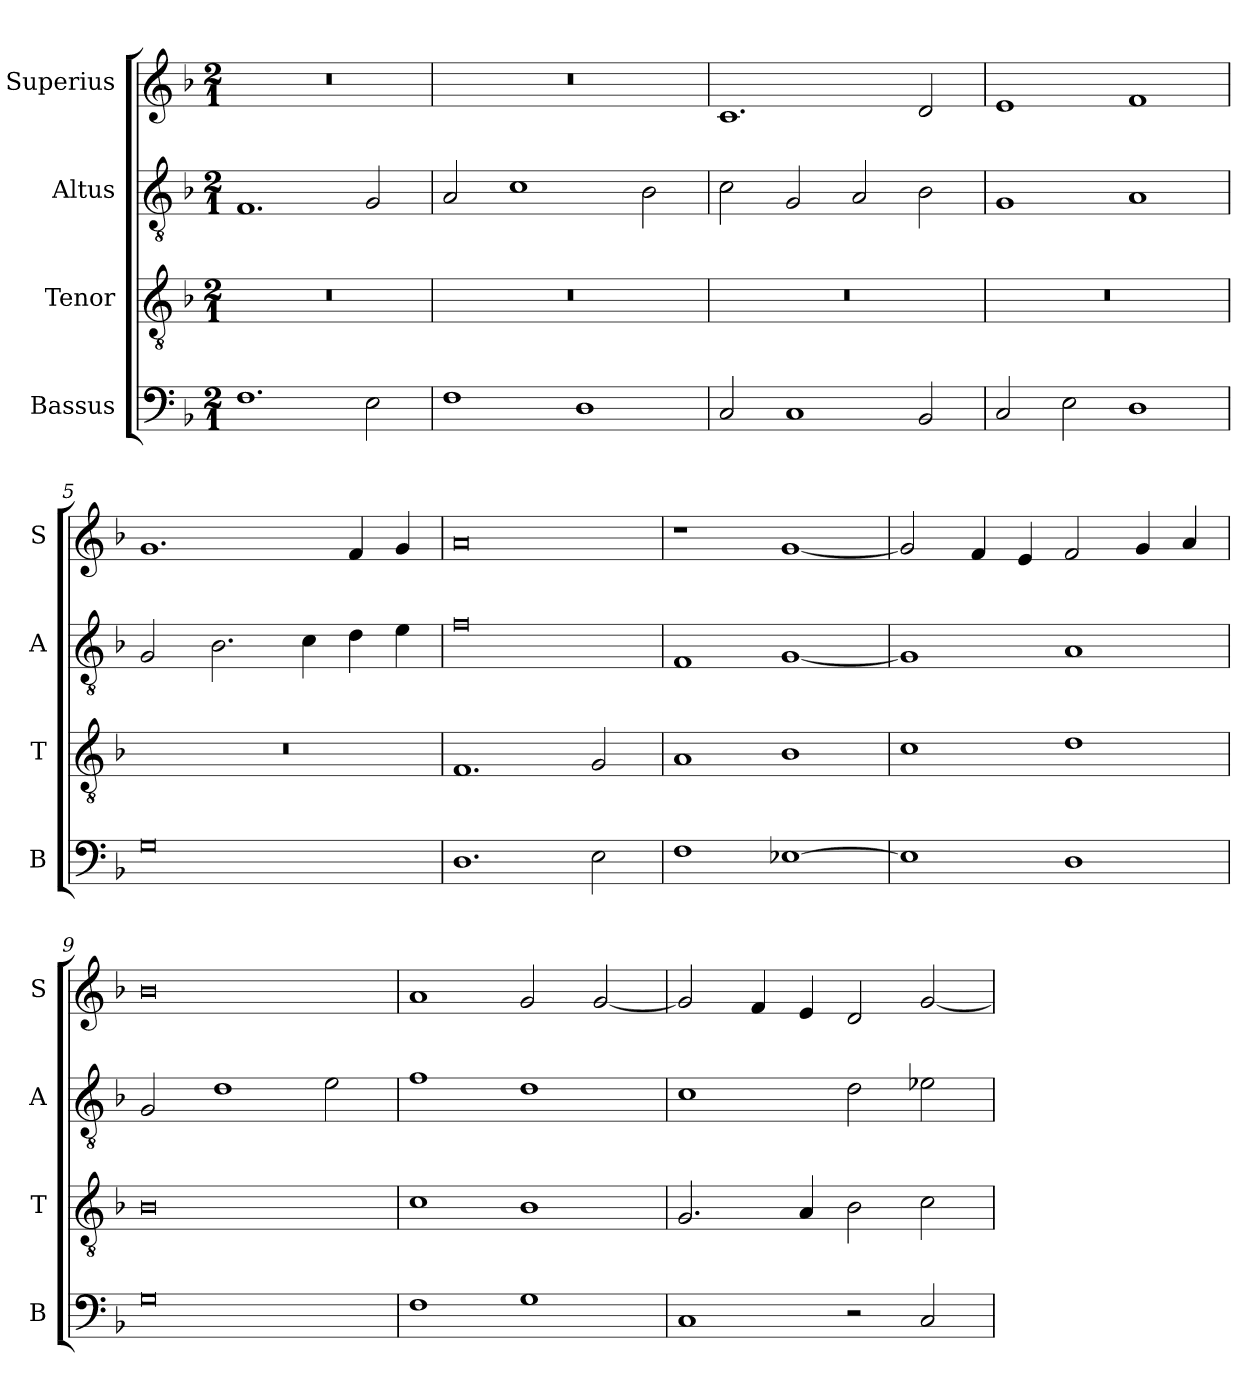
**kern	**kern	**kern	**kern
*part4	*part3	*part2	*part1
*staff4	*staff3	*staff2	*staff1
*I"Bassus	*I"Tenor	*I"Altus	*I"Superius
*I'B	*I'T	*I'A	*I'S
*clefF4	*clefGv2	*clefGv2	*clefG2
*k[b-]	*k[b-]	*k[b-]	*k[b-]
*M2/1	*M2/1	*M2/1	*M2/1
=1	=1	=1	=1
1.F	0r	1.F	0r
2E\	.	2G/	.
=2	=2	=2	=2
1F	0r	2A/	0r
.	.	1c	.
1D	.	.	.
.	.	2B-\	.
=3	=3	=3	=3
2C/	0r	2c\	1.c
1C	.	2G/	.
.	.	2A/	.
2BB-/	.	2B-\	2d/
=4	=4	=4	=4
2C/	0r	1G	1e
2E\	.	.	.
1D	.	1A	1f
=5	=5	=5	=5
0G	0r	2G/	1.g
.	.	2.B-\	.
.	.	4c\	.
.	.	4d\	4f/
.	.	4e\	4g/
=6	=6	=6	=6
1.D	1.F	0f	0a
2E\	2G/	.	.
=7	=7	=7	=7
1F	1A	1F	1r
[1E-X	1B-	[1G	[1g
=8	=8	=8	=8
1E-]	1c	1G]	2g/]
.	.	.	4f/
.	.	.	4e/
1D	1d	1A	2f/
.	.	.	4g/
.	.	.	4a/
=9	=9	=9	=9
0G	0B-	2G/	0b-
.	.	1d	.
.	.	2e\	.
=10	=10	=10	=10
1F	1c	1f	1a
1G	1B-	1d	2g/
.	.	.	[2g/
=11	=11	=11	=11
1C	2.G/	1c	2g/]
.	.	.	4f/
.	4A/	.	4e/
2r	2B-\	2d\	2d/
2C/	2c\	2e-X\	[2g/
=	=	=	=
*-	*-	*-	*-
